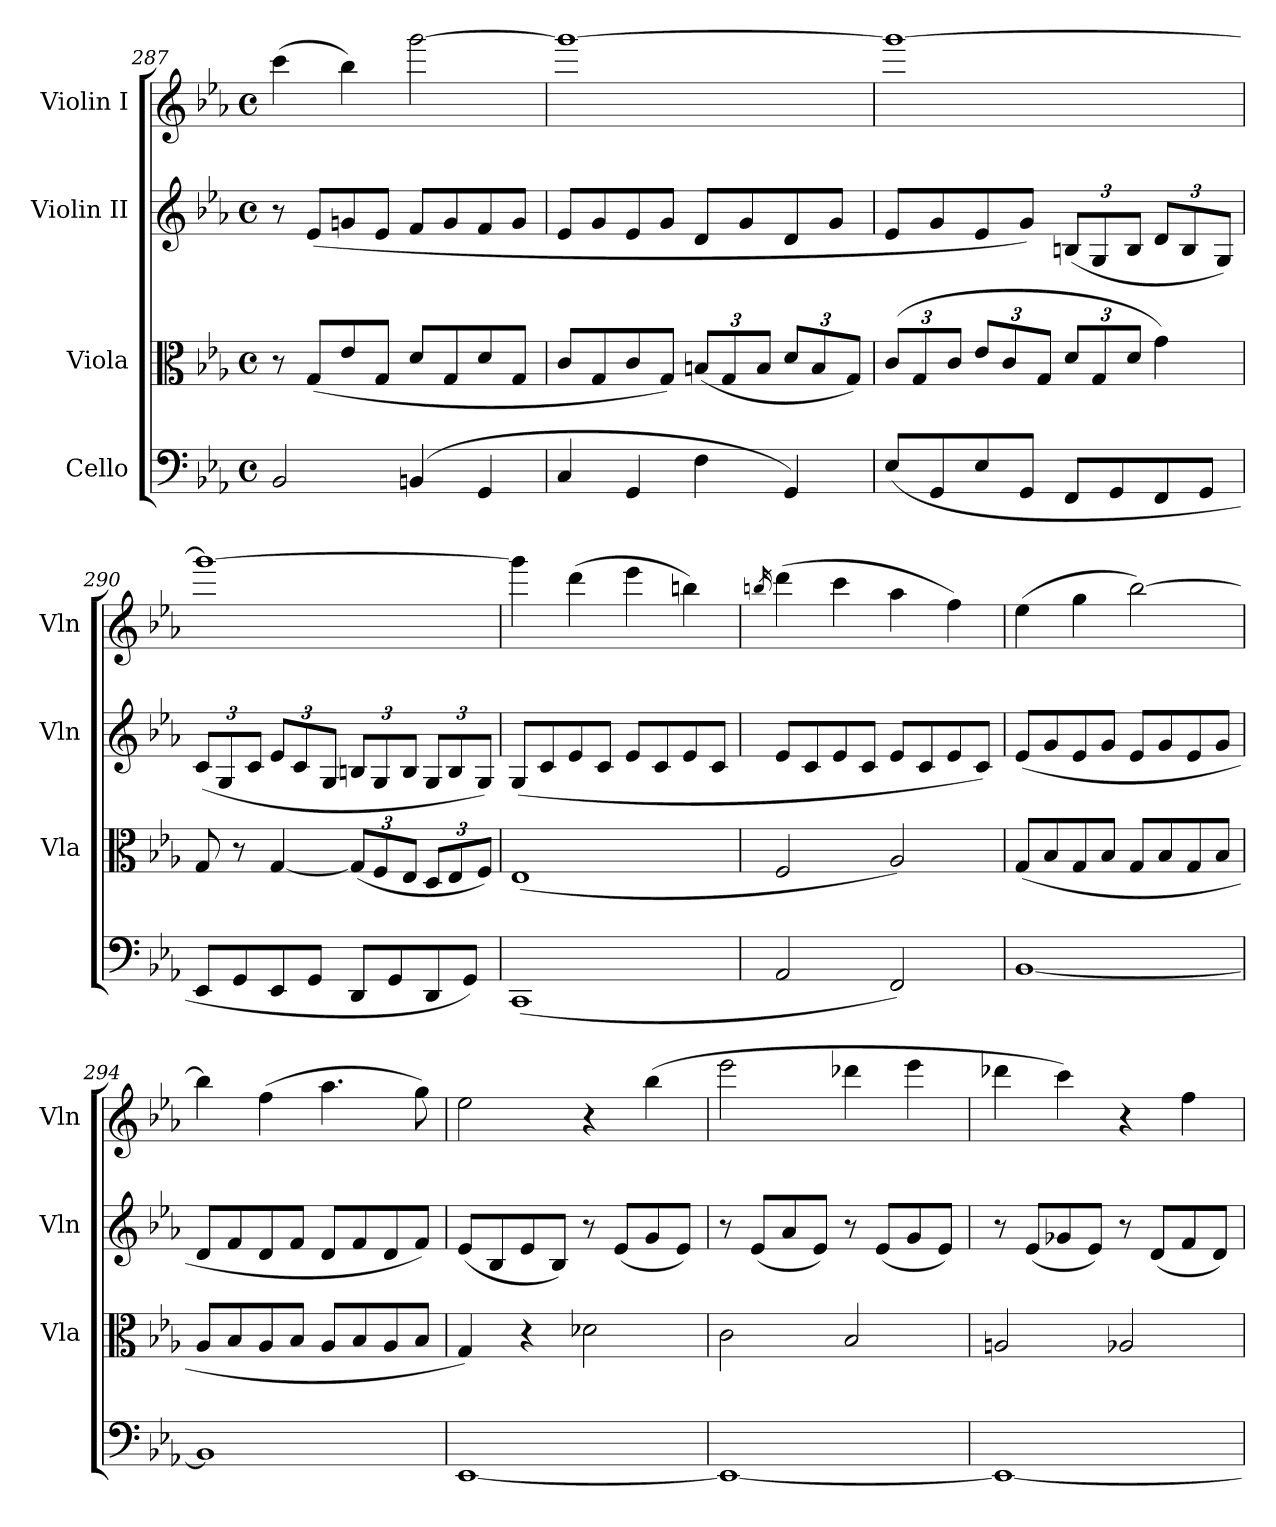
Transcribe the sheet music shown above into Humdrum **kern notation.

**kern	**kern	**kern	**kern
*part4	*part3	*part2	*part1
*staff4	*staff3	*staff2	*staff1
*I"Cello	*I"Viola	*I"Violin II	*I"Violin I
*	*I'Vla	*I'Vln	*I'Vln
*clefF4	*clefC3	*clefG2	*clefG2
*k[b-e-a-]	*k[b-e-a-]	*k[b-e-a-]	*k[b-e-a-]
*M4/4	*M4/4	*M4/4	*M4/4
*met(c)	*met(c)	*met(c)	*met(c)
=287	=287	=287	=287
2BB-/	8r	8r	(>4ccc\
.	(>8G/L	(>8e-/L	.
.	8e-/	8gn/	4bb-\)
.	8G/J	8e-/J	.
(>4BBn/	8d/L	8f/L	[2ggg\
.	8G/	8g/	.
4GG/	8d/	8f/	.
.	8G/J	8g/J	.
=288	=288	=288	=288
4C/	8c/L	8e-/L	1ggg_
.	8G/	8g/	.
4GG/	8c/	8e-/	.
.	8G/J)	8g/J	.
*	*Xbrackettup	*	*
4F\	(<12Bn/L	8d/L	.
.	12G/	.	.
.	.	8g/	.
.	12B/J	.	.
4GG/)	12d/L	8d/	.
.	12B/	.	.
.	.	8g/J	.
.	12G/J)	.	.
=289	=289	=289	=289
(>8E-/L	(>12c/L	8e-/L	1ggg_
.	12G/	.	.
8GG/	.	8g/	.
.	12c/J	.	.
8E-/	12e-/L	8e-/	.
.	12c/	.	.
8GG/J	.	8g/J)	.
.	12G/J	.	.
*	*	*Xbrackettup	*
8FF/L	12d/L	(<12Bn/L	.
.	12G/	12G/	.
8GG/	.	.	.
.	12d/J	12B/J	.
8FF/	4g\)	12d/L	.
.	.	12B/	.
8GG/J	.	.	.
.	.	12G/J)	.
!!LO:LB:g=z
=290	=290	=290	=290
8EE-/L	8G/	(<12c/L	1ggg_
.	.	12G/	.
8GG/	8r	.	.
.	.	12c/J	.
8EE-/	[4G/	12e-/L	.
.	.	12c/	.
8GG/J	.	.	.
.	.	12G/J	.
8DD/L	(<12G/L]	12Bn/L	.
.	12F/	12G/	.
8GG/	.	.	.
.	12E-/J	12B/J	.
8DD/	12D/L	12G/L	.
.	12E-/	12B/	.
8GG/J)	.	.	.
.	12F/J)	12G/J)	.
=291	=291	=291	=291
(>1CC	(>1E-	(>8G/L	4ggg\]
.	.	8c/	.
.	.	8e-/	(>4ddd\
.	.	8c/J	.
.	.	8e-/L	4eee-\
.	.	8c/	.
.	.	8e-/	4bbn\)
.	.	8c/J	.
=292	=292	=292	=292
.	.	.	16qbbn/
2AA-/	2F/	8e-/L	(>4ddd\
.	.	8c/	.
.	.	8e-/	4ccc\
.	.	8c/J	.
2FF/)	2A-/)	8e-/L	4aa-\
.	.	8c/	.
.	.	8e-/	4ff\)
.	.	8c/J)	.
=293	=293	=293	=293
[1BB-	(>8G/L	(>8e-/L	(>4ee-\
.	8B-/	8g/	.
.	8G/	8e-/	4gg\
.	8B-/J	8g/J	.
.	8G/L	8e-/L	[2bb-\)
.	8B-/	8g/	.
.	8G/	8e-/	.
.	8B-/J	8g/J	.
=294	=294	=294	=294
1BB-]	8A-/L	8d/L	4bb-\]
.	8B-/	8f/	.
.	8A-/	8d/	(>4ff\
.	8B-/J	8f/J	.
.	8A-/L	8d/L	4.aa-\
.	8B-/	8f/	.
.	8A-/	8d/	.
.	8B-/J	8f/J)	8gg\)
=295	=295	=295	=295
[1EE-	4G/)	(<8e-/L	2ee-\
.	.	8B-/	.
.	4r	8e-/	.
.	.	8B-/J)	.
.	2d-X\	8r	4r
.	.	(<8e-/L	.
.	.	8g/	(>4bb-\
.	.	8e-/J)	.
=296	=296	=296	=296
1EE-_	2c\	8r	2eee-\
.	.	(<8e-/L	.
.	.	8a-/	.
.	.	8e-/J)	.
.	2B-/	8r	4ddd-X\
.	.	(<8e-/L	.
.	.	8g/	4eee-\
.	.	8e-/J)	.
=297	=297	=297	=297
1EE-_	2An/	8r	4ddd-X\
.	.	(<8e-/L	.
.	.	8g-X/	4ccc\)
.	.	8e-/J)	.
.	2A-X/	8r	4r
.	.	(<8d/L	.
.	.	8f/	4ff\
.	.	8d/J)	.
=	=	=	=
*-	*-	*-	*-
